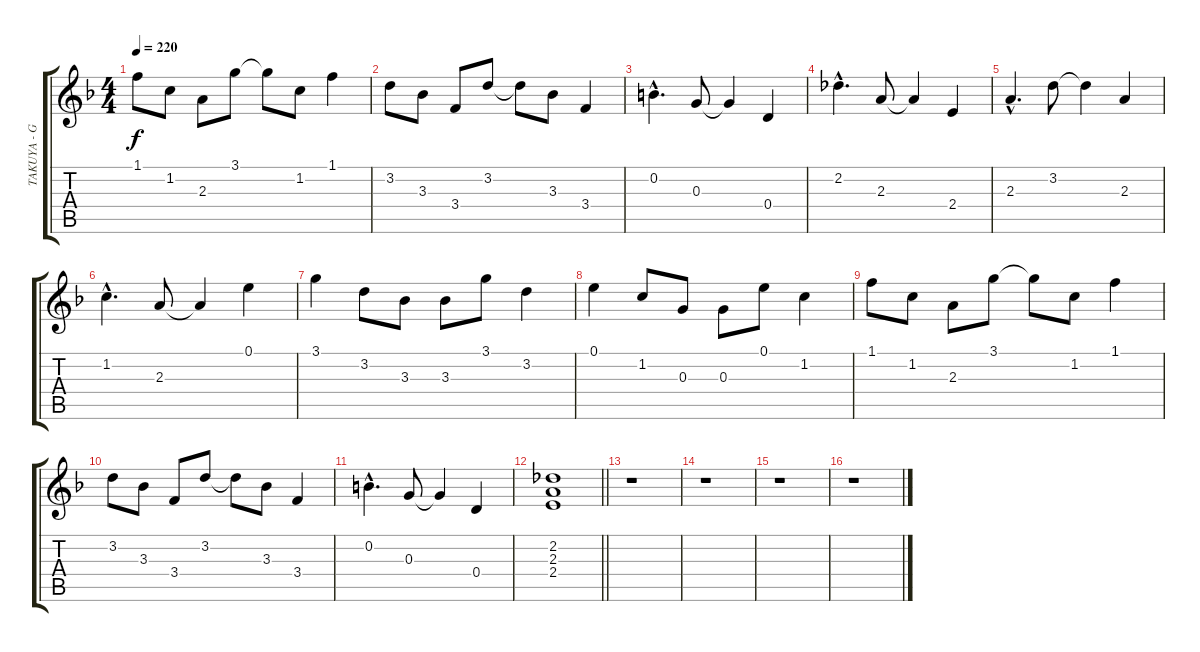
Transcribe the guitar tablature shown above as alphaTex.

\track ("TAKUYA - Guitar 2" "TAKUYA - G") {instrument acousticguitarsteel}
\staff {score tabs}
\tuning (E4 B3 G3 D3 A2 E2) {hide}
\ts (4 4)
\tempo 220
\clef g2
\ks f
1.1.8{dy f} 1.2.8 2.3.8 3.1.8 3.1{t}.8 1.2.8 1.1.4 |
3.2.8 3.3.8 3.4.8 3.2.8 3.2{t}.8 3.3.8 3.4.4 |
0.2{hac}.4{d} 0.3.8 0.3{t}.4 0.4.4 |
2.2{hac}.4{d} 2.3.8 2.3{t}.4 2.4.4 |
2.3{hac}.4{d} 3.2.8 3.2{t}.4 2.3.4 |
1.2{hac}.4{d} 2.3.8 2.3{t}.4 0.1.4 |
3.1.4 3.2.8 3.3.8 3.3.8 3.1.8 3.2.4 |
0.1.4 1.2.8 0.3.8 0.3.8 0.1.8 1.2.4 |
1.1.8 1.2.8 2.3.8 3.1.8 3.1{t}.8 1.2.8 1.1.4 |
3.2.8 3.3.8 3.4.8 3.2.8 3.2{t}.8 3.3.8 3.4.4 |
0.2{hac}.4{d} 0.3.8 0.3{t}.4 0.4.4 |
\barLineRight lightlight
(2.2 2.3 2.4).1 |
r.1 |
r.1 |
r.1 |
r.1
